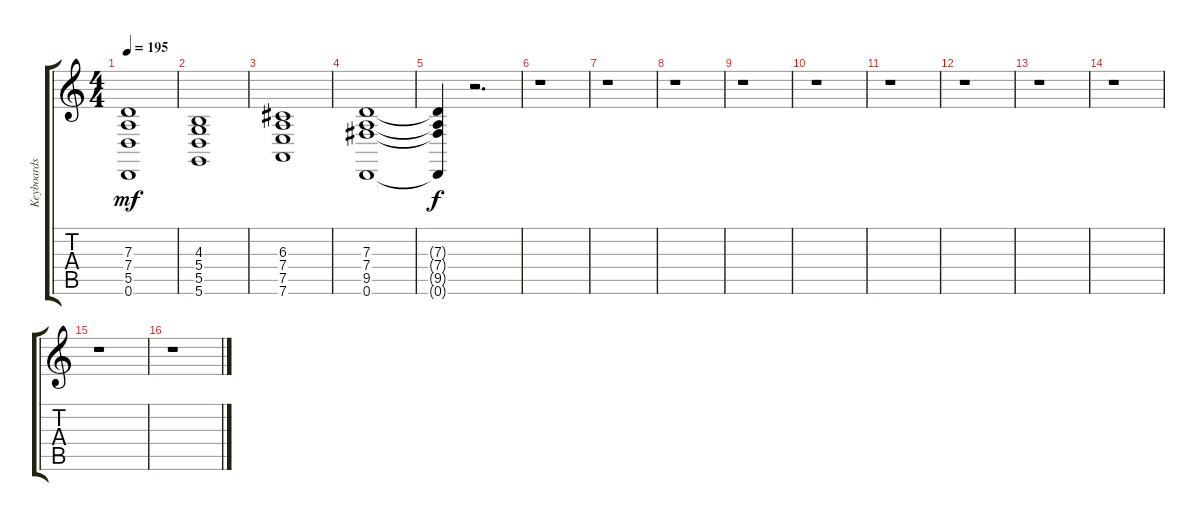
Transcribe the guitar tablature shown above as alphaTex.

\track ("Keyboards" "Keyboards") {instrument choiraahs}
\staff {score tabs}
\tuning (E4 B3 G3 D3 A2 D2) {hide}
\ts (4 4)
\tempo 195
\clef g2
\ks c
(7.3 7.4 5.5 0.6).1{dy mf} |
(4.3 5.4 5.5 5.6).1 |
(6.3 7.4 7.5 7.6).1 |
(7.3 7.4 9.5 0.6).1 |
(7.3{t} 7.4{t} 9.5{t} 0.6{t}).4{dy f} r.2{d} |
r.1 |
r.1 |
r.1 |
r.1 |
r.1 |
r.1 |
r.1 |
r.1 |
r.1 |
r.1 |
r.1
